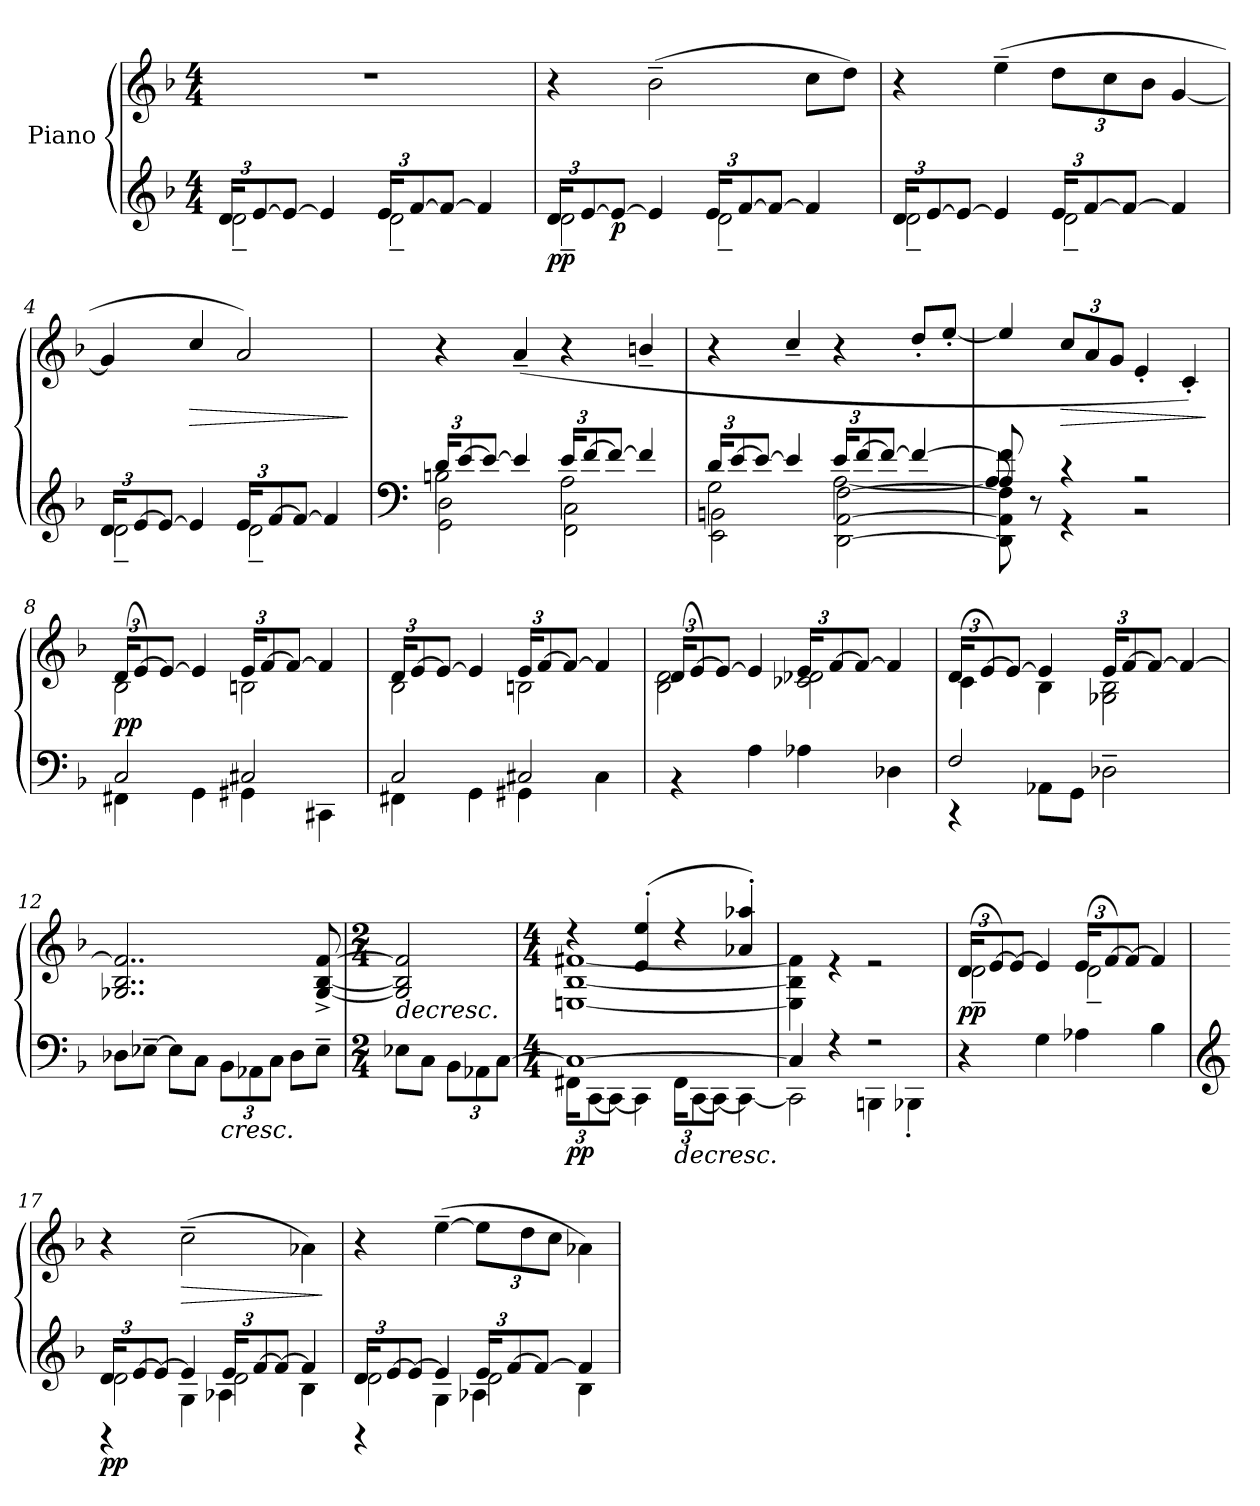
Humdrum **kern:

**kern	**kern	**dynam
*part1	*part1	*part1
*staff2	*staff1	*staff1/2
*I"Piano	*	*
*clefG2	*clefG2	*
*k[b-]	*k[b-]	*
*M4/4	*M4/4	*
*MM44	*MM44	*
*Xbrackettup	*	*
=1	=1	=1
*^	*	*
24d/KL	2d~\	1r	.
[12e/	.	.	.
8e/J_	.	.	.
4e/]	.	.	.
24e/KL	2d~\	.	.
[12f/	.	.	.
8f/J_	.	.	.
4f/]	.	.	.
=2	=2	=2	=2
!	!	!	!LO:DY:b=2
24d/KL	2d~\	4r	pp
[12e/	.	.	.
!	!	!	!LO:DY:b=2
8e/J_	.	.	p
4e/]	.	(>2b-~\	.
24e/KL	2d~\	.	.
[12f/	.	.	.
8f/J_	.	.	.
4f/]	.	8cc\L	.
.	.	8dd\J)	.
=3	=3	=3	=3
24d/KL	2d~\	4r	.
[12e/	.	.	.
8e/J_	.	.	.
4e/]	.	(>4ee~\	.
*	*	*Xbrackettup	*
24e/KL	2d~\	12dd\L	.
[12f/	.	.	.
.	.	12cc\	.
8f/J_	.	.	.
.	.	12b-\J	.
4f/]	.	[4g/	.
!!LO:LB:g=z
=4	=4	=4	=4
24d/KL	2d~\	4g/]	.
[12e/	.	.	.
8e/J_	.	.	.
!	!	!	!LO:HP:b
4e/]	.	4cc/	>
24e/KL	2d~\	2a/)	.
[12f/	.	.	.
8f/J_	.	.	.
4f/]	.	.	.
*v	*v	*	*
.	.	]
=5	=5	=5
*clefF4	*	*
*^	*	*
*	*^	*	*
24d/KL	2Bn\	2GG\ 2D\	4r	.
[12e/	.	.	.	.
8e/J_	.	.	.	.
4e/]	.	.	(>4a~/	.
24e/KL	2A\	2FF\ 2C\	4r	.
[12f/	.	.	.	.
8f/J_	.	.	.	.
4f/]	.	.	4bn~/	.
=6	=6	=6	=6	=6
24d/KL	2G\	2EE\ 2BBn\	4r	.
[12e/	.	.	.	.
8e/J_	.	.	.	.
4e/]	.	.	4cc~/	.
24e/KL	[2A\	[2DD\ [2AA\ [2F\	4r	.
[12f/	.	.	.	.
8f/J_	.	.	.	.
4f/_	.	.	8dd'/L	.
.	.	.	[8ee'/J	.
=7	=7	=7	=7	=7
8A/ 8f/]	8A/]	8DD\] 8AA\] 8F\]	4ee/]	.
8rFyy	8r	8rEEyy	.	.
!	!	!	!	!LO:HP:b
2.ryy	4r	4r	12cc/L	>
.	.	.	12a/	.
.	.	.	12g/J	.
.	2r	2r	4e'/	.
.	.	.	4c'/)	.
*v	*v	*v	*	*
.	.	]
!!LO:PB:g=z
=8	=8	=8
*^	*^	*
!	!	!	!	!LO:DY:b
2C/	4FF#X\	(>24d/KL	2B-\	pp
.	.	[12e/)	.	.
.	.	8e/J_	.	.
.	4GG\	4e/]	.	.
2C#X/	4GG#X\	24e/KL	2Bn\	.
.	.	[12f/	.	.
.	.	8f/J_	.	.
.	4CC#X\	4f/]	.	.
=9	=9	=9	=9	=9
2C/	4FF#X\	24d/KL	2B-\	.
.	.	[12e/	.	.
.	.	8e/J_	.	.
.	4GG\	4e/]	.	.
2C#X/	4GG#X\	24e/KL	2Bn\	.
.	.	[12f/	.	.
.	.	8f/J_	.	.
.	4C#\	4f/]	.	.
*v	*v	*	*	*
=10	=10	=10	=10
4rBB	(>24d/KL	2B-\ 2d\	.
.	[12e/)	.	.
.	8e/J_	.	.
4A\	4e/]	.	.
4A-X\	24e/KL	(>2c-X\ 2d-X\	.
.	([12f/	.	.
.	8f/J_	.	.
4D-X\)	4f/]	.	.
=11	=11	=11	=11
*^	*	*^	*
2F/	4rCC	(<24d/KL	4c\	2ryy	.
.	.	[12e/)	.	.	.
.	.	8e/J_	.	.	.
.	8AA-X\L	4e/]	4B-\	.	.
.	8GG\J	.	.	.	.
2ryy	2D-X~\	24e/KL	2G-X\ 2B-\	2rFFFyy	.
.	.	[12f/	.	.	.
.	.	8f/J_	.	.	.
.	.	4f/_	.	.	.
*v	*v	*	*	*	*
*	*v	*v	*v	*
!!LO:PB:g=z
=12	=12	=12
8D-X\L	2..G-X/ 2..B-/ 2..f/]	.
[8E-X~\J	.	.
8E-\L]	.	.
8C\J	.	.
!	!	!LO:HP:b=2
12BB-\L	.	<
12AA-X\	.	.
12C\J	.	.
8D-\L	.	.
8E-~\J	[8G-/^ [8B-/^ [8f/^	.
=13	=13	=13
*M2/4	*M2/4	*
!	!	!LO:HP:b
8E-X\L	2G-/] 2B-/] 2f/]	>
8C\J	.	.
12BB-\L	.	.
12AA-X\	.	.
[12C\J	.	.
.	.	[
=14	=14	=14
*M4/4	*M4/4	*
*^	*^	*
!	!	!	!	!LO:DY:b=2
1C_	24FF#X\KL	4rdd	[1En [1B- [1f#X	pp
.	[12CC\	.	.	.
.	8CC\J_	.	.	.
.	4CC\]	(>4e/' 4ee/'	.	]
!	!	!	!	!LO:HP:b=2
.	24FF#\KL	4rdd	.	>
.	[12CC\	.	.	.
.	8CC\J_	.	.	.
.	4CC\_	4a-X/' 4aa-X/')	.	.
=15	=15	=15	=15	=15
4C/]	2CC\]	1ryy	4En\] 4B-\] 4f#\]	.
4r	.	.	4r	.
2r	4BBBn\	.	2r	.
.	4BBB-X'\	.	.	.
!!LO:PB:g=z	!!
=16	=16	=16	=16	=16
!	!	!	!	!LO:DY:b
*v	*v	*	*	*
4r	(<24d/KL	2d~\	pp
.	[12e/)	.	.
.	8e/J_	.	.
4G\	4e/]	.	.
4A-X\	(<24e/KL	2d~\	.
.	[12f/)	.	.
.	8f/J_	.	.
4B-\	4f/]	.	.
*	*v	*v	*
=17	=17	=17
*clefG2	*	*
*^	*	*
*	*^	*	*
!	!	!	!	!LO:DY:b=2
24d/KL	2d\	4rGG	4r	pp
[12e/	.	.	.	.
8e/J_	.	.	.	.
!	!	!	!	!LO:HP:b
4e/]	.	4G\	(>2cc~\	>
24e/KL	2d\	4A-X\	.	.
[12f/	.	.	.	.
8f/J_	.	.	.	.
4f/]	.	4B-\	4a-X\)	.
*v	*v	*v	*	*
.	.	]
=18	=18	=18
*^	*	*
*	*^	*	*
24d/KL	2d\	4rGG	4r	.
[12e/	.	.	.	.
8e/J_	.	.	.	.
4e/]	.	4G\	(>[4ee~\	.
24e/KL	2d\	4A-X\	12ee\L]	.
[12f/	.	.	.	.
.	.	.	12dd\	.
8f/J_	.	.	.	.
.	.	.	12cc\J	.
4f/]	.	4B-\	4a-X\)	.
*v	*v	*v	*	*
.	.	]
=	=	=
*-	*-	*-
